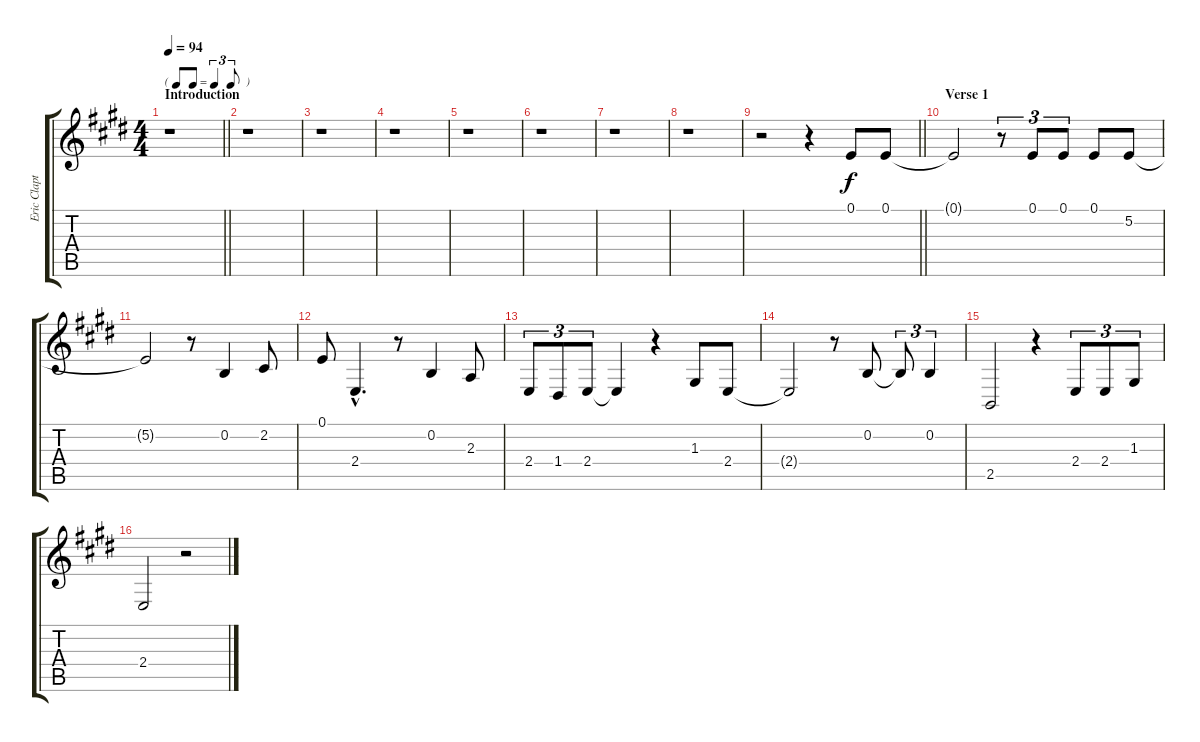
\track ("Eric Clapton Voice" "Eric Clapt") {instrument harmonica}
\staff {score tabs}
\tuning (E4 B3 G3 D3 A2 E2) {hide}
\ts (4 4)
\tf triplet8th
\section ("" "Introduction")
\tempo 94
\clef g2
\barLineRight lightlight
\ks e
r.1{dy f instrument harmonica} |
r.1 |
r.1 |
r.1 |
r.1 |
r.1 |
r.1 |
r.1 |
\barLineRight lightlight
r.2 r.4 0.1.8 0.1.8 |
\section ("" "Verse 1")
0.1{t}.2 r.8{tu (3 2)} 0.1.8{tu (3 2)} 0.1.8{tu (3 2)} 0.1.8 5.2.8 |
5.2{t}.2 r.8 0.2.4 2.2.8 |
0.1.8 2.4{hac}.4{d} r.8 0.2.4 2.3.8 |
2.4.8{tu (3 2)} 1.4.8{tu (3 2)} 2.4.8{tu (3 2)} 2.4{t}.4 r.4 1.3.8 2.4.8 |
2.4{t}.2 r.8 0.2.8 0.2{t}.8{tu (3 2)} 0.2.4{tu (3 2)} |
2.5.2 r.4 2.4.8{tu (3 2)} 2.4.8{tu (3 2)} 1.3.8{tu (3 2)} |
2.4.2 r.2
